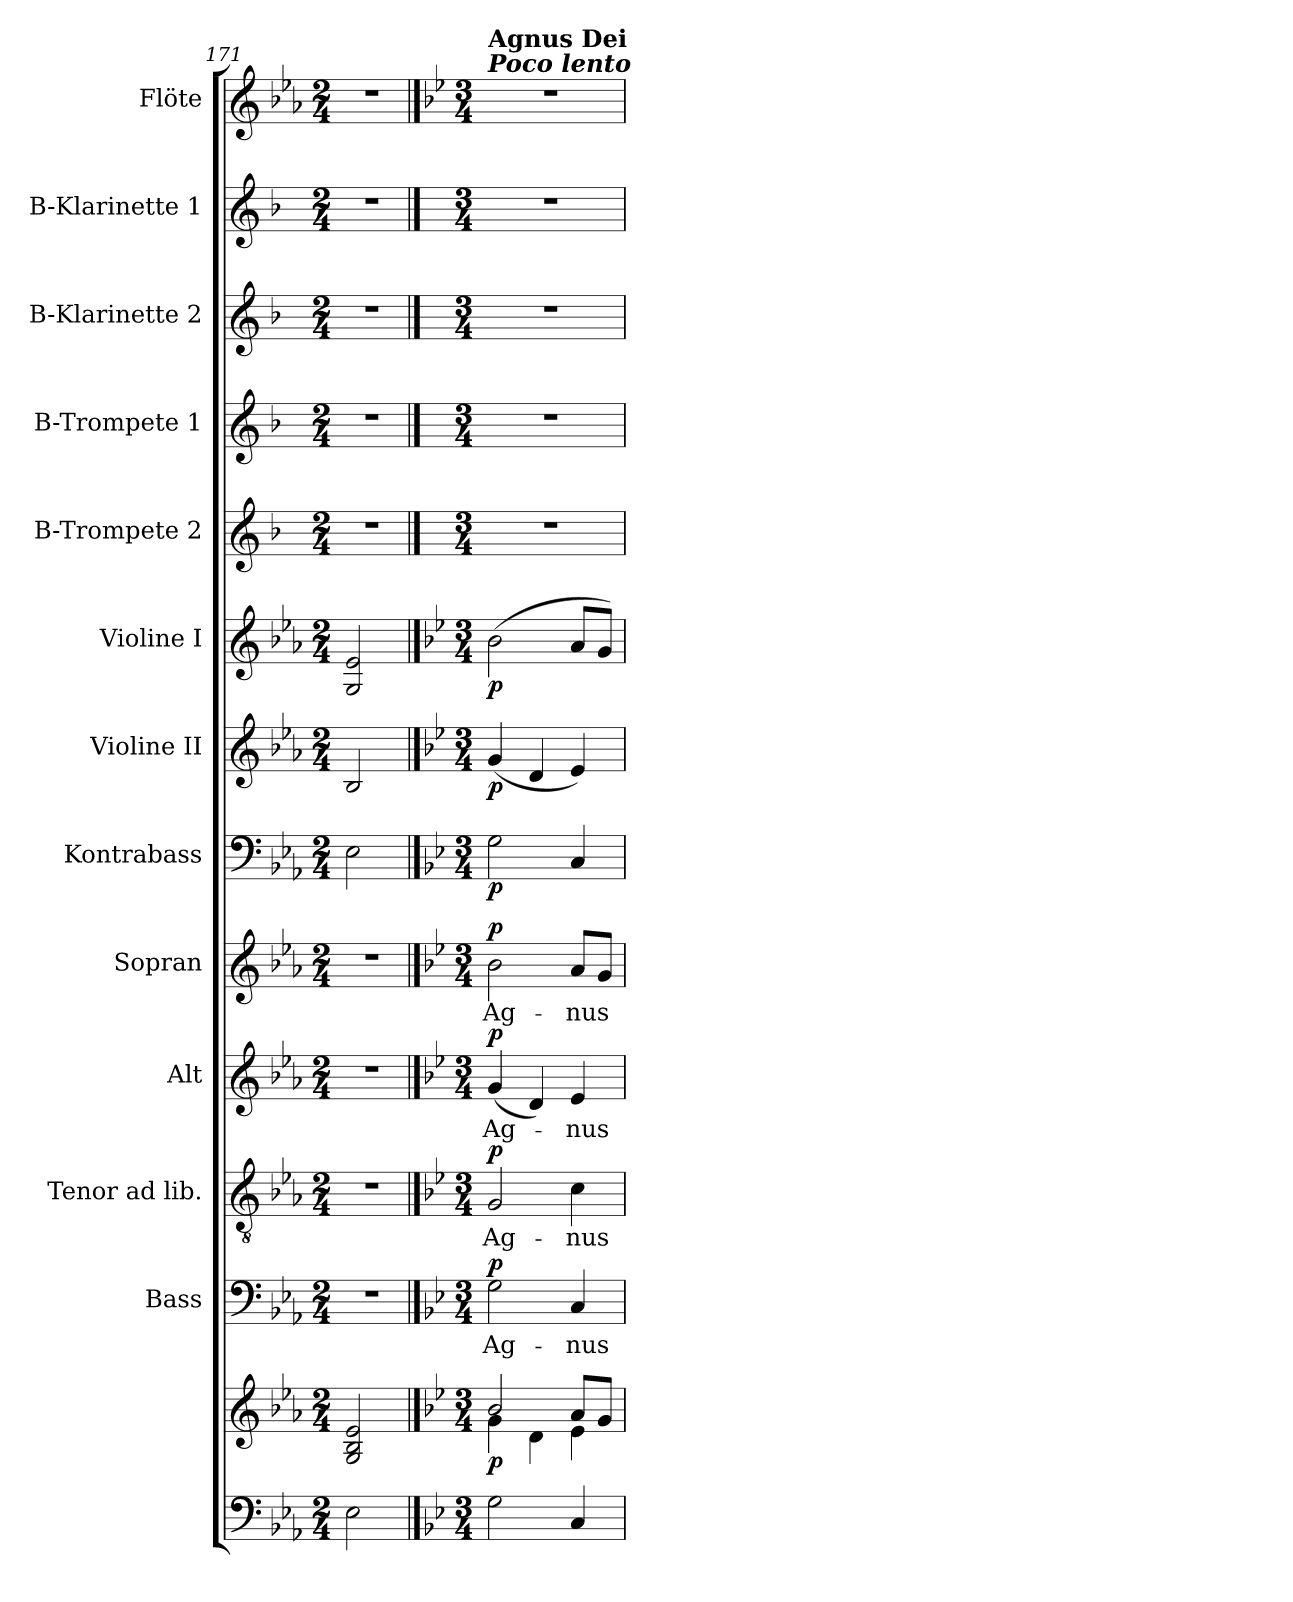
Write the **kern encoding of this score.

**kern	**kern	**dynam	**kern	**text	**dynam	**kern	**text	**dynam	**kern	**text	**dynam	**kern	**text	**dynam	**kern	**dynam	**kern	**dynam	**kern	**dynam	**kern	**kern	**kern	**kern	**kern
*part13	*part13	*part13	*part12	*part12	*part12	*part11	*part11	*part11	*part10	*part10	*part10	*part9	*part9	*part9	*part8	*part8	*part7	*part7	*part6	*part6	*part5	*part4	*part3	*part2	*part1
*staff14	*staff13	*staff13/14	*staff12	*staff12	*staff12	*staff11	*staff11	*staff11	*staff10	*staff10	*staff10	*staff9	*staff9	*staff9	*staff8	*staff8	*staff7	*staff7	*staff6	*staff6	*staff5	*staff4	*staff3	*staff2	*staff1
*	*	*	*I"Bass	*	*	*I"Tenor ad lib.	*	*	*I"Alt	*	*	*I"Sopran	*	*	*I"Kontrabass	*	*I"Violine II	*	*I"Violine I	*	*I"B-Trompete 2	*I"B-Trompete 1	*I"B-Klarinette 2	*I"B-Klarinette 1	*I"Flöte
*	*	*	*I'B.	*	*	*I'T.	*	*	*I'A.	*	*	*I'S.	*	*	*I'Kb.	*	*I'Vl. II	*	*I'Vl. I	*	*I'B Trp. 2	*I'B Trp. 1	*I'B Kl. 2	*I'B Kl. 1	*I'Fl.
*clefF4	*clefG2	*	*clefF4	*	*	*clefGv2	*	*	*clefG2	*	*	*clefG2	*	*	*clefF4	*	*clefG2	*	*clefG2	*	*clefG2	*clefG2	*clefG2	*clefG2	*clefG2
*	*	*	*	*	*	*	*	*	*	*	*	*	*	*	*ITrd7c12	*	*	*	*	*	*ITrd1c2	*ITrd1c2	*ITrd1c2	*ITrd1c2	*
*k[b-e-a-]	*k[b-e-a-]	*	*k[b-e-a-]	*	*	*k[b-e-a-]	*	*	*k[b-e-a-]	*	*	*k[b-e-a-]	*	*	*k[b-e-a-]	*	*k[b-e-a-]	*	*k[b-e-a-]	*	*k[b-e-a-]	*k[b-e-a-]	*k[b-e-a-]	*k[b-e-a-]	*k[b-e-a-]
*E-:	*E-:	*	*E-:	*	*	*E-:	*	*	*E-:	*	*	*E-:	*	*	*E-:	*	*E-:	*	*E-:	*	*E-:	*E-:	*E-:	*E-:	*E-:
*M2/4	*M2/4	*	*M2/4	*	*	*M2/4	*	*	*M2/4	*	*	*M2/4	*	*	*M2/4	*	*M2/4	*	*M2/4	*	*M2/4	*M2/4	*M2/4	*M2/4	*M2/4
=171	=171	=171	=171	=171	=171	=171	=171	=171	=171	=171	=171	=171	=171	=171	=171	=171	=171	=171	=171	=171	=171	=171	=171	=171	=171
2E-\	2G/ 2B-/ 2e-/	.	2r	.	.	2r	.	.	2r	.	.	2r	.	.	2EE-\	.	2B-/	.	2G/ 2e-/	.	2r	2r	2r	2r	2r
!!LO:PB:g=z
==172	==172	==172	==172	==172	==172	==172	==172	==172	==172	==172	==172	==172	==172	==172	==172	==172	==172	==172	==172	==172	==172	==172	==172	==172	==172
*k[b-e-]	*k[b-e-]	*	*k[b-e-]	*	*	*k[b-e-]	*	*	*k[b-e-]	*	*	*k[b-e-]	*	*	*k[b-e-]	*	*k[b-e-]	*	*k[b-e-]	*	*k[b-e-]	*k[b-e-]	*k[b-e-]	*k[b-e-]	*k[b-e-]
*B-:	*B-:	*	*B-:	*	*	*B-:	*	*	*B-:	*	*	*B-:	*	*	*B-:	*	*B-:	*	*B-:	*	*B-:	*B-:	*B-:	*B-:	*B-:
*M3/4	*M3/4	*	*M3/4	*	*	*M3/4	*	*	*M3/4	*	*	*M3/4	*	*	*M3/4	*	*M3/4	*	*M3/4	*	*M3/4	*M3/4	*M3/4	*M3/4	*M3/4
*	*^	*	*	*	*	*	*	*	*	*	*	*	*	*	*	*	*	*	*	*	*	*	*	*	*
!	!	!	!	!	!	!	!	!	!	!	!	!	!	!	!	!	!	!	!	!	!	!	!	!	!	!LO:TX:a:Bi:t=Poco lento
!	!	!	!	!	!	!	!	!	!	!	!	!	!	!	!	!	!	!	!	!	!	!	!	!	!	!LO:TX:a:B:t=Agnus Dei
!	!	!	!LO:DY:b	!	!LO:LY:b	!LO:DY:a	!	!LO:LY:b	!LO:DY:a	!	!LO:LY:b	!LO:DY:a	!	!LO:LY:b	!LO:DY:a	!	!LO:DY:b	!	!LO:DY:b	!	!LO:DY:b	!	!	!	!	!
2G\	2b-/	4g\	p	2G\	Ag-	p	2G/	Ag-	p	(<4g/	Ag-	p	2b-\	Ag-	p	2GG\	p	(<4g/	p	(>2b-\	p	2.r	2.r	2.r	2.r	2.r
.	.	4d\	.	.	.	.	.	.	.	4d/)	.	.	.	.	.	.	.	4d/	.	.	.	.	.	.	.	.
!	!	!	!	!	!LO:LY:b	!	!	!LO:LY:b	!	!	!LO:LY:b	!	!	!LO:LY:b	!	!	!	!	!	!	!	!	!	!	!	!
4C/	8a/L	4e-\	.	4C/	-nus	.	4c\	-nus	.	4e-/	-nus	.	8a/L	-nus	.	4CC/	.	4e-/)	.	8a/L	.	.	.	.	.	.
.	8g/J	.	.	.	.	.	.	.	.	.	.	.	8g/J	.	.	.	.	.	.	8g/J)	.	.	.	.	.	.
*	*v	*v	*	*	*	*	*	*	*	*	*	*	*	*	*	*	*	*	*	*	*	*	*	*	*	*
=	=	=	=	=	=	=	=	=	=	=	=	=	=	=	=	=	=	=	=	=	=	=	=	=	=
*-	*-	*-	*-	*-	*-	*-	*-	*-	*-	*-	*-	*-	*-	*-	*-	*-	*-	*-	*-	*-	*-	*-	*-	*-	*-
